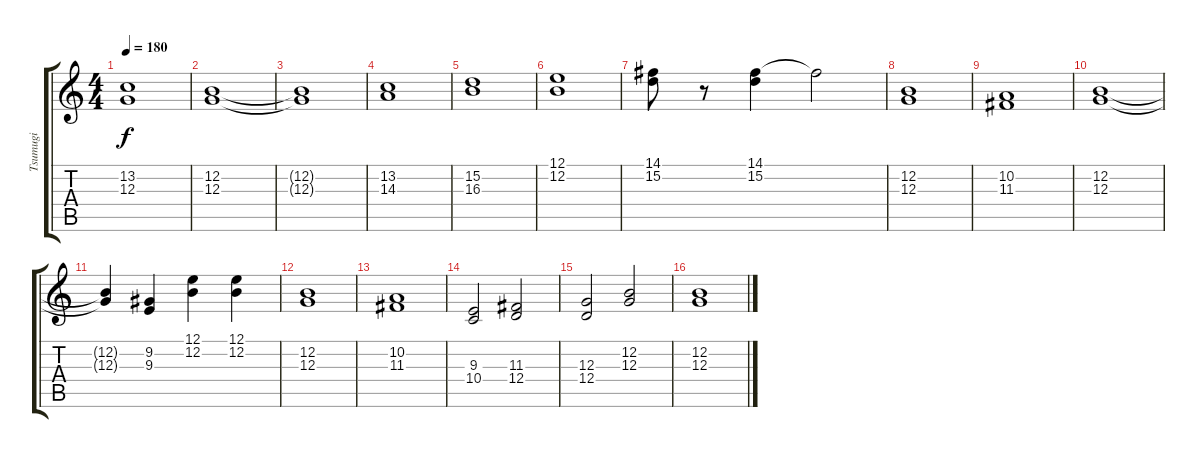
\track ("Tsumugi" "Tsumugi") {instrument lead2sawtooth}
\staff {score tabs}
\tuning (E4 B3 G3 D3 A2 E2) {hide}
\ts (4 4)
\tempo 180
\clef g2
\ks c
(13.2{t} 12.3{t}).1{dy f} |
(12.2 12.3).1 |
(12.2{t} 12.3{t}).1 |
(13.2 14.3).1 |
(15.2 16.3).1 |
(12.1 12.2).1 |
(14.1 15.2).8 r.8 (14.1 15.2).4 14.1{t}.2 |
(12.2 12.3).1 |
(10.2 11.3).1 |
(12.2 12.3).1 |
(12.2{t} 12.3{t}).4 (9.2 9.3).4 (12.1 12.2).4 (12.1 12.2).4 |
(12.2 12.3).1 |
(10.2 11.3).1 |
(9.3 10.4).2 (11.3 12.4).2 |
(12.3 12.4).2 (12.2 12.3).2 |
(12.2 12.3).1
